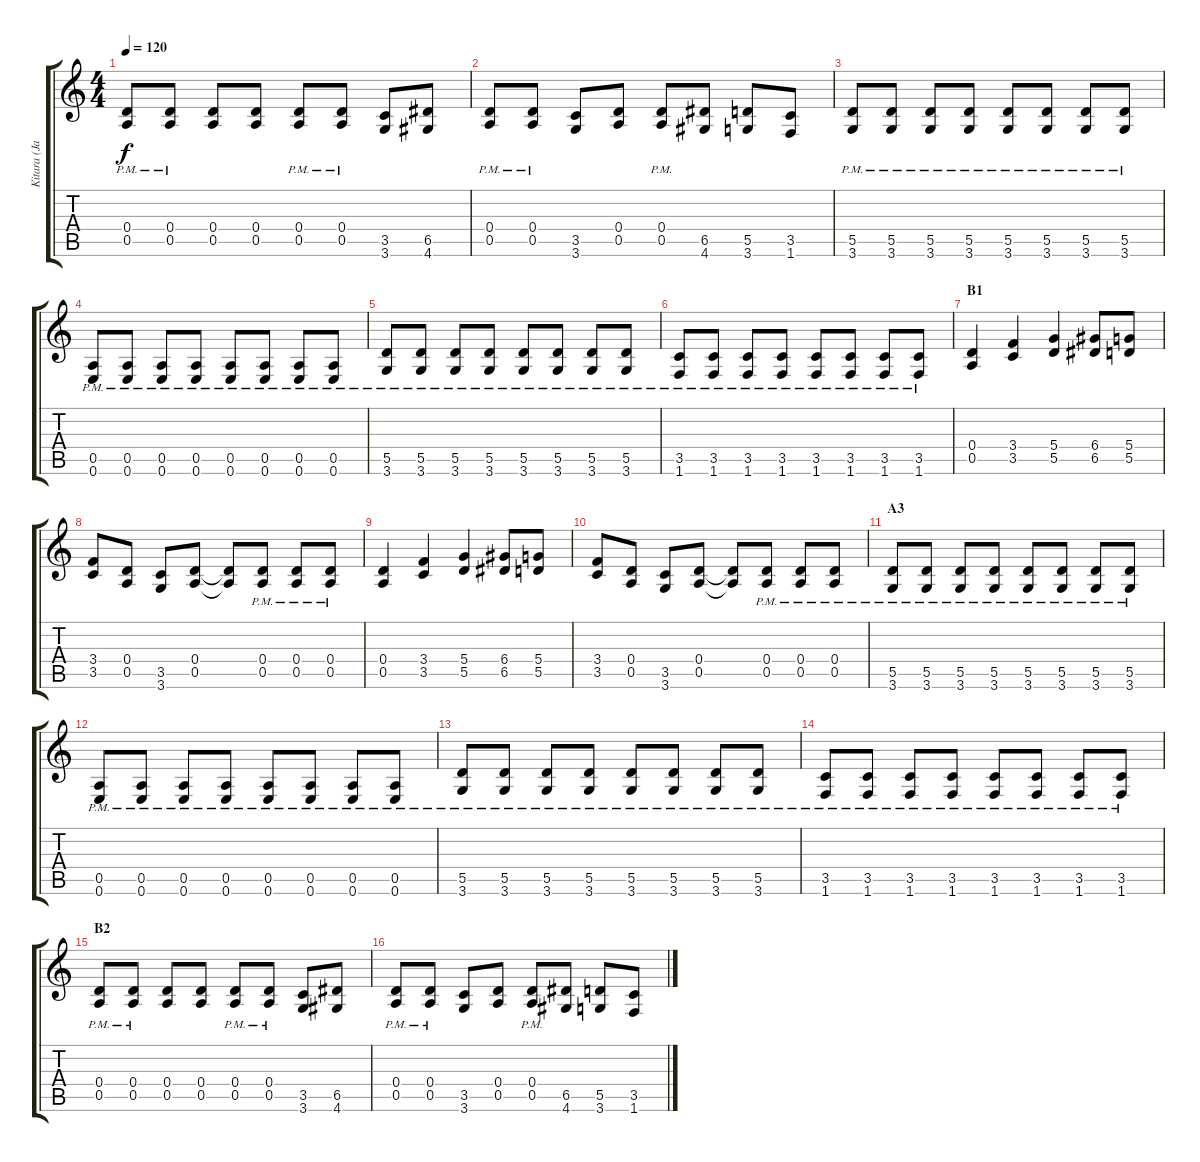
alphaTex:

\track ("Kitara (Jari Huttunen)" "Kitara (Ja") {instrument distortionguitar}
\staff {score tabs}
\tuning (E4 B3 G3 D3 A2 E2) {hide}
\ts (4 4)
\tempo 120
\clef g2
\ks c
(0.4{pm} 0.5{pm}).8{dy f} (0.4{pm} 0.5{pm}).8 (0.4 0.5).8 (0.4 0.5).8 (0.4{pm} 0.5{pm}).8 (0.4{pm} 0.5{pm}).8 (3.5 3.6).8 (6.5 4.6).8 |
(0.4{pm} 0.5{pm}).8 (0.4{pm} 0.5{pm}).8 (3.5 3.6).8 (0.4 0.5).8 (0.4{pm} 0.5{pm}).8 (6.5 4.6).8 (5.5 3.6).8 (3.5 1.6).8 |
(5.5{pm} 3.6{pm}).8 (5.5{pm} 3.6{pm}).8 (5.5{pm} 3.6{pm}).8 (5.5{pm} 3.6{pm}).8 (5.5{pm} 3.6{pm}).8 (5.5{pm} 3.6{pm}).8 (5.5{pm} 3.6{pm}).8 (5.5{pm} 3.6{pm}).8 |
(0.5{pm} 0.6{pm}).8 (0.5{pm} 0.6{pm}).8 (0.5{pm} 0.6{pm}).8 (0.5{pm} 0.6{pm}).8 (0.5{pm} 0.6{pm}).8 (0.5{pm} 0.6{pm}).8 (0.5{pm} 0.6{pm}).8 (0.5{pm} 0.6{pm}).8 |
(5.5{pm} 3.6{pm}).8 (5.5{pm} 3.6{pm}).8 (5.5{pm} 3.6{pm}).8 (5.5{pm} 3.6{pm}).8 (5.5{pm} 3.6{pm}).8 (5.5{pm} 3.6{pm}).8 (5.5{pm} 3.6{pm}).8 (5.5{pm} 3.6{pm}).8 |
(3.5{pm} 1.6{pm}).8 (3.5{pm} 1.6{pm}).8 (3.5{pm} 1.6{pm}).8 (3.5{pm} 1.6{pm}).8 (3.5{pm} 1.6{pm}).8 (3.5{pm} 1.6{pm}).8 (3.5{pm} 1.6{pm}).8 (3.5{pm} 1.6{pm}).8 |
\section ("" "B1")
(0.4 0.5).4 (3.4 3.5).4 (5.4 5.5).4 (6.4 6.5).8 (5.4 5.5).8 |
(3.4 3.5).8 (0.4 0.5).8 (3.5 3.6).8 (0.4 0.5).8 (0.4{t} 0.5{t}).8 (0.4{pm} 0.5{pm}).8 (0.4{pm} 0.5{pm}).8 (0.4{pm} 0.5{pm}).8 |
(0.4 0.5).4 (3.4 3.5).4 (5.4 5.5).4 (6.4 6.5).8 (5.4 5.5).8 |
(3.4 3.5).8 (0.4 0.5).8 (3.5 3.6).8 (0.4 0.5).8 (0.4{t} 0.5{t}).8 (0.4{pm} 0.5{pm}).8 (0.4{pm} 0.5{pm}).8 (0.4{pm} 0.5{pm}).8 |
\section ("" "A3")
(5.5{pm} 3.6{pm}).8 (5.5{pm} 3.6{pm}).8 (5.5{pm} 3.6{pm}).8 (5.5{pm} 3.6{pm}).8 (5.5{pm} 3.6{pm}).8 (5.5{pm} 3.6{pm}).8 (5.5{pm} 3.6{pm}).8 (5.5{pm} 3.6{pm}).8 |
(0.5{pm} 0.6{pm}).8 (0.5{pm} 0.6{pm}).8 (0.5{pm} 0.6{pm}).8 (0.5{pm} 0.6{pm}).8 (0.5{pm} 0.6{pm}).8 (0.5{pm} 0.6{pm}).8 (0.5{pm} 0.6{pm}).8 (0.5{pm} 0.6{pm}).8 |
(5.5{pm} 3.6{pm}).8 (5.5{pm} 3.6{pm}).8 (5.5{pm} 3.6{pm}).8 (5.5{pm} 3.6{pm}).8 (5.5{pm} 3.6{pm}).8 (5.5{pm} 3.6{pm}).8 (5.5{pm} 3.6{pm}).8 (5.5{pm} 3.6{pm}).8 |
(3.5{pm} 1.6{pm}).8 (3.5{pm} 1.6{pm}).8 (3.5{pm} 1.6{pm}).8 (3.5{pm} 1.6{pm}).8 (3.5{pm} 1.6{pm}).8 (3.5{pm} 1.6{pm}).8 (3.5{pm} 1.6{pm}).8 (3.5{pm} 1.6{pm}).8 |
\section ("" "B2")
(0.4{pm} 0.5{pm}).8 (0.4{pm} 0.5{pm}).8 (0.4 0.5).8 (0.4 0.5).8 (0.4{pm} 0.5{pm}).8 (0.4{pm} 0.5{pm}).8 (3.5 3.6).8 (6.5 4.6).8 |
(0.4{pm} 0.5{pm}).8 (0.4{pm} 0.5{pm}).8 (3.5 3.6).8 (0.4 0.5).8 (0.4{pm} 0.5{pm}).8 (6.5 4.6).8 (5.5 3.6).8 (3.5 1.6).8
